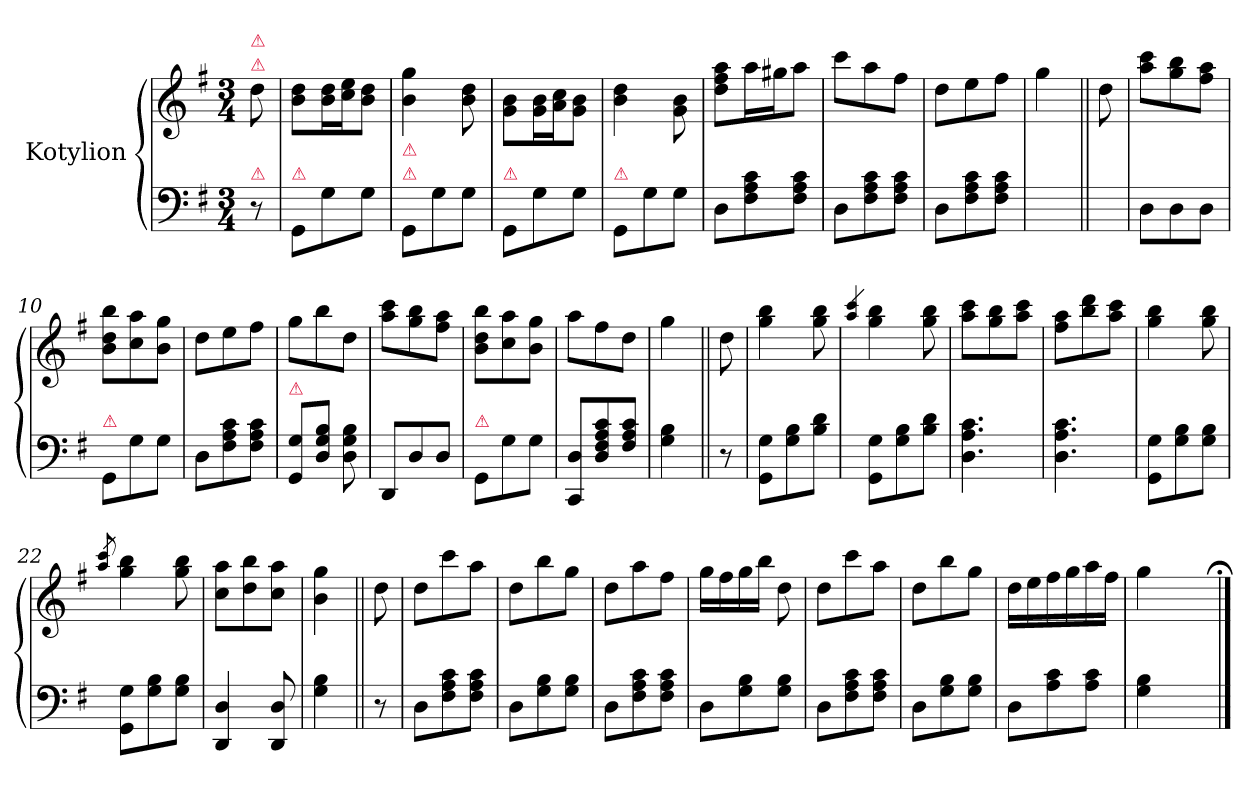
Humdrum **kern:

**kern	**kern
*part1	*part1
*staff2	*staff1
*I"Kotylion	*
*clefF4	*clefG2
*k[f#]	*k[f#]
*M3/4	*M3/4
=	=
!	!LO:TX:a:color=crimson:t=⚠
!	!LO:TX:a:color=crimson:t=⚠
!LO:TX:a:color=crimson:t=⚠	!
8r	8dd\
=1	=1
!LO:TX:a:color=crimson:t=⚠	!
8GG/L	8b\ 8dd\L
8G\	16b\ 16dd\L
.	16cc\ 16ee\J
8G\J	8b\ 8dd\J
=2	=2
!LO:TX:a:color=crimson:t=⚠	!
!LO:TX:a:color=crimson:t=⚠	!
8GG/L	4b\ 4gg\
8G\	.
8G\J	8b\ 8dd\
=3	=3
!LO:TX:a:color=crimson:t=⚠	!
8GG/L	8g\ 8b\L
8G\	16g\ 16b\L
.	16a\ 16cc\J
8G\J	8g\ 8b\J
=4	=4
!LO:TX:a:color=crimson:t=⚠	!
8GG/L	4b\ 4dd\
8G\	.
8G\J	8g\ 8b\
=5	=5
8D\L	8dd\ 8ff#\ 8aa\L
8F#\ 8A\ 8c\	16aa\L
.	16gg#X\J
8F#\ 8A\ 8c\J	8aa\J
=6	=6
8D\L	8ccc\L
8F#\ 8A\ 8c\	8aa\
8F#\ 8A\ 8c\J	8ff#\J
=7	=7
8D\L	8dd\L
8F#\ 8A\ 8c\	8ee\
8F#\ 8A\ 8c\J	8ff#\J
=8	=8
4ryy	4gg\
=||	=||
8ryy	8dd\
=9	=9
8D\L	8aa\ 8ccc\L
8D\	8gg\ 8bb\
8D\J	8ff#\ 8aa\J
=10	=10
!LO:TX:a:color=crimson:t=⚠	!
8GG/L	8b\ 8dd\ 8bb\L
8G\	8cc\ 8aa\
8G\J	8b\ 8gg\J
=11	=11
8D\L	8dd\L
8F#\ 8A\ 8c\	8ee\
8F#\ 8A\ 8c\J	8ff#\J
=12	=12
!LO:TX:a:color=crimson:t=⚠	!
8GG/ 8G/L	8gg\L
8D\ 8G\ 8B\J	8bb\
8D\ 8G\ 8B\	8dd\J
=13	=13
8DD/L	8aa\ 8ccc\L
8D/	8gg\ 8bb\
8D/J	8ff#\ 8aa\J
=14	=14
!LO:TX:a:color=crimson:t=⚠	!
8GG/L	8b\ 8dd\ 8bb\L
8G\	8cc\ 8aa\
8G\J	8b\ 8gg\J
=15	=15
8CC/ 8D/L	8aa\L
8D/ 8F#/ 8A/ 8c/	8ff#\
8F#/ 8A/ 8c/J	8dd\J
=16	=16
4G\ 4B\	4gg\
=||	=||
8r	8dd\
=17	=17
8GG\ 8G\L	4gg\ 4bb\
8G\ 8B\	.
8B\ 8d\J	8gg\ 8bb\
=18	=18
.	4qaa/ 4qccc/
8GG\ 8G\L	4gg\ 4bb\
8G\ 8B\	.
8B\ 8d\J	8gg\ 8bb\
=19	=19
4.D\ 4.A\ 4.c\	8aa\ 8ccc\L
.	8gg\ 8bb\
.	8aa\ 8ccc\J
=20	=20
4.D\ 4.A\ 4.c\	8ff#\ 8aa\L
.	8bb\ 8ddd\
.	8aa\ 8ccc\J
=21	=21
8GG\ 8G\L	4gg\ 4bb\
8G\ 8B\	.
8G\ 8B\J	8gg\ 8bb\
=22	=22
.	8qaa/ 8qccc/
8GG\ 8G\L	4gg\ 4bb\
8G\ 8B\	.
8G\ 8B\J	8gg\ 8bb\
=23	=23
4DD/ 4D/	8cc\ 8aa\L
.	8dd\ 8bb\
8DD/ 8D/	8cc\ 8aa\J
=24	=24
4G\ 4B\	4b\ 4gg\
=||	=||
8r	8dd\
=25	=25
8D\L	8dd\L
8F#\ 8A\ 8c\	8ccc\
8F#\ 8A\ 8c\J	8aa\J
=26	=26
8D\L	8dd\L
8G\ 8B\	8bb\
8G\ 8B\J	8gg\J
=27	=27
8D\L	8dd\L
8F#\ 8A\ 8c\	8aa\
8F#\ 8A\ 8c\J	8ff#\J
=28	=28
8D\L	16gg\LL
.	16ff#\
8G\ 8B\	16gg\
.	16bb\JJ
8G\ 8B\J	8dd\
=29	=29
8D\L	8dd\L
8F#\ 8A\ 8c\	8ccc\
8F#\ 8A\ 8c\J	8aa\J
=30	=30
8D\L	8dd\L
8G\ 8B\	8bb\
8G\ 8B\J	8gg\J
=31	=31
8D\L	16dd\LL
.	16ee\
8A\ 8c\	16ff#\
.	16gg\
8A\ 8c\J	16aa\
.	16ff#\JJ
=32	=32
4G\ 4B\	4gg\
==	==;
*-	*-
